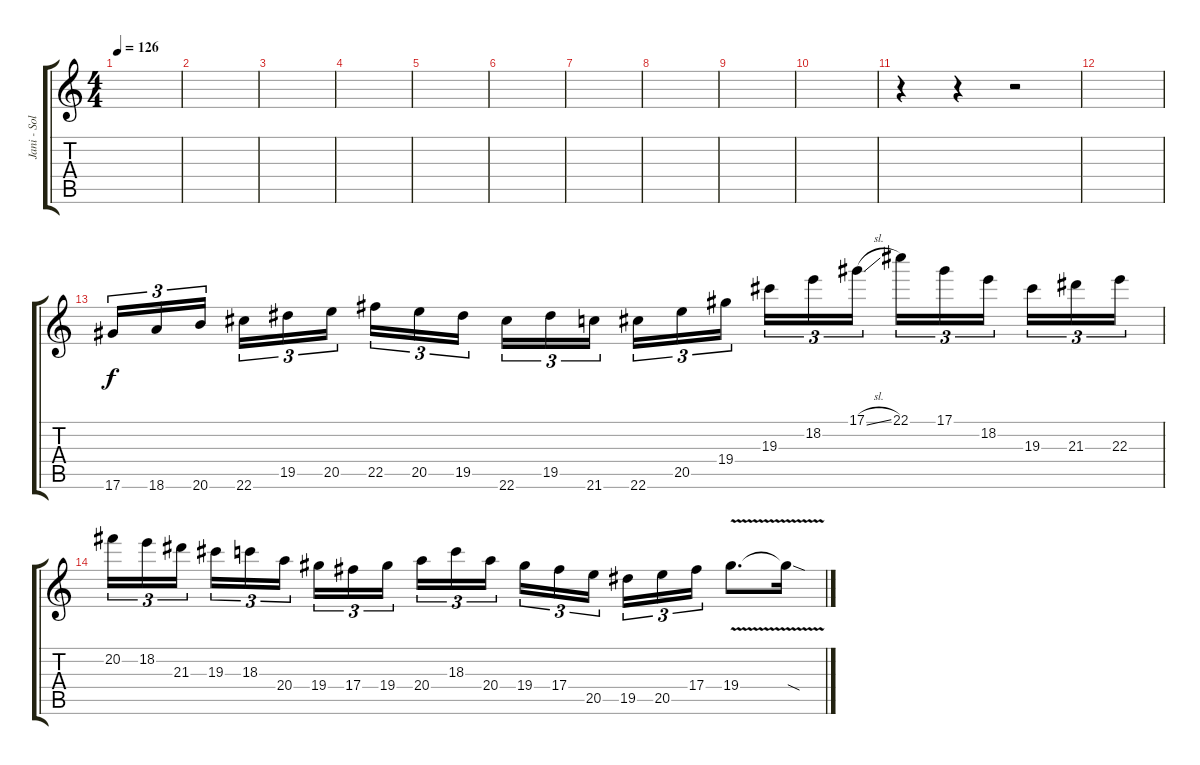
\track ("Jani - Solo" "Jani - Sol") {instrument distortionguitar}
\staff {score tabs}
\tuning (Eb4 Bb3 Gb3 Db3 Ab2 Eb2) {hide}
\ts (4 4)
\tempo 126
\clef g2
\ks c
|
|
|
|
|
|
|
|
|
|
r.4 r.4 r.2 |
|
17.6.16{tu (3 2)} 18.6.16{tu (3 2)} 20.6.16{tu (3 2) beam splitsecondary} 22.6.16{tu (3 2)} 19.5.16{tu (3 2)} 20.5.16{tu (3 2)} 22.5.16{tu (3 2)} 20.5.16{tu (3 2)} 19.5.16{tu (3 2) beam splitsecondary} 22.6.16{tu (3 2)} 19.5.16{tu (3 2)} 21.6.16{tu (3 2)} 22.6.16{tu (3 2)} 20.5.16{tu (3 2)} 19.4.16{tu (3 2) beam splitsecondary} 19.3.16{tu (3 2)} 18.2.16{tu (3 2)} 17.1{sl}.16{tu (3 2)} 22.1.16{tu (3 2)} 17.1.16{tu (3 2)} 18.2.16{tu (3 2) beam splitsecondary} 19.3.16{tu (3 2)} 21.3.16{tu (3 2)} 22.3.16{tu (3 2)} |
20.2.16{tu (3 2)} 18.2.16{tu (3 2)} 21.3.16{tu (3 2) beam splitsecondary} 19.3.16{tu (3 2)} 18.3.16{tu (3 2)} 20.4.16{tu (3 2)} 19.4.16{tu (3 2)} 17.4.16{tu (3 2)} 19.4.16{tu (3 2) beam splitsecondary} 20.4.16{tu (3 2)} 18.3.16{tu (3 2)} 20.4.16{tu (3 2)} 19.4.16{tu (3 2)} 17.4.16{tu (3 2)} 20.5.16{tu (3 2) beam splitsecondary} 19.5.16{tu (3 2)} 20.5.16{tu (3 2)} 17.4.16{tu (3 2)} 19.4{v}.8{d} 19.4{sod t}.16
